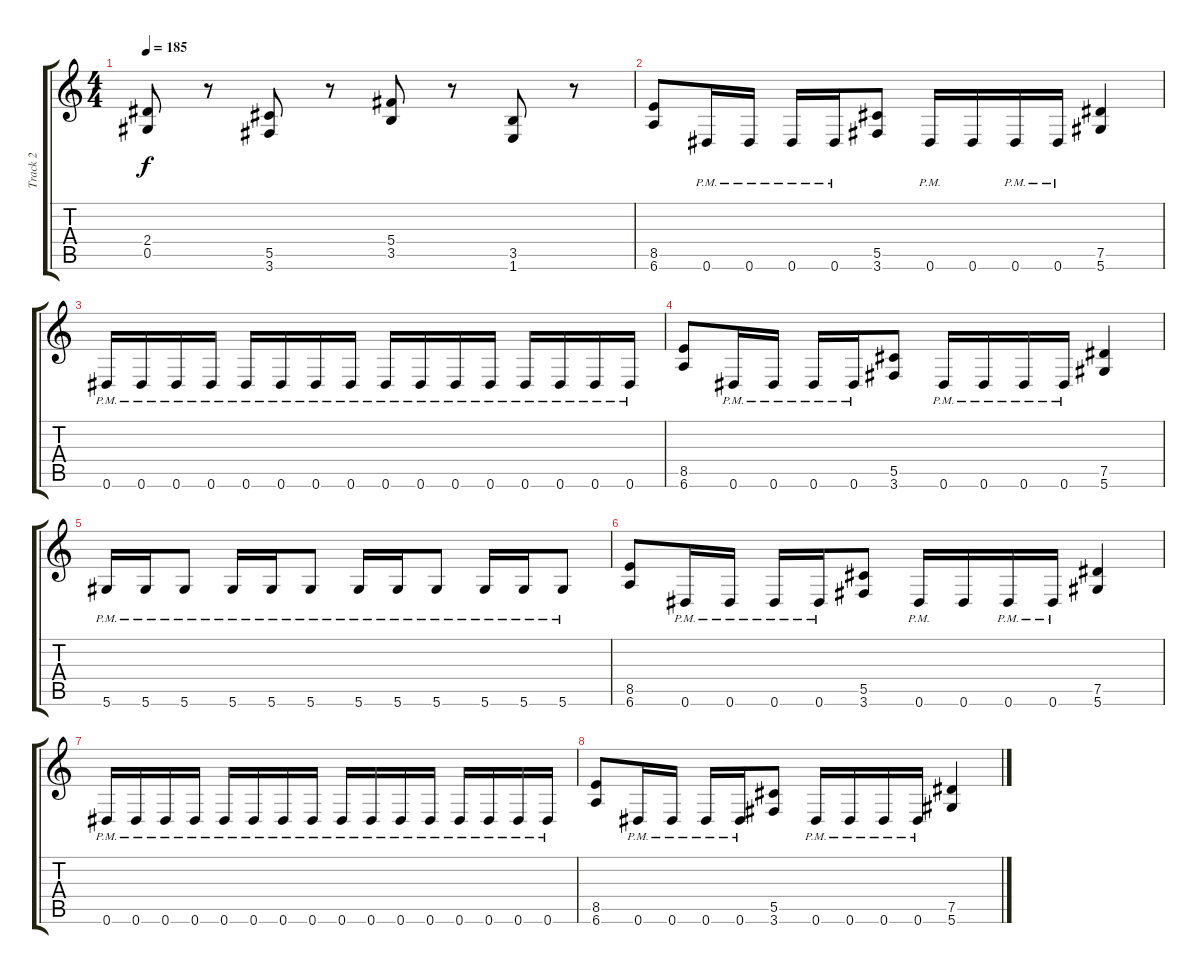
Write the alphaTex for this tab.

\track ("Track 2" "Track 2") {instrument distortionguitar}
\staff {score tabs}
\tuning (Eb4 Bb3 Gb3 Db3 Ab2 Eb2) {hide}
\ts (4 4)
\tempo 185
\clef g2
\ks c
(2.4 0.5).8{dy f} r.8 (5.5 3.6).8 r.8 (5.4 3.5).8 r.8 (3.5 1.6).8 r.8 |
(8.5 6.6).8 0.6{pm}.16 0.6{pm}.16 0.6{pm}.16 0.6{pm}.16 (5.5 3.6).8 0.6{pm}.16 0.6.16 0.6{pm}.16 0.6{pm}.16 (7.5 5.6).4 |
0.6{pm}.16 0.6{pm}.16 0.6{pm}.16 0.6{pm}.16 0.6{pm}.16 0.6{pm}.16 0.6{pm}.16 0.6{pm}.16 0.6{pm}.16 0.6{pm}.16 0.6{pm}.16 0.6{pm}.16 0.6{pm}.16 0.6{pm}.16 0.6{pm}.16 0.6{pm}.16 |
(8.5 6.6).8 0.6{pm}.16 0.6{pm}.16 0.6{pm}.16 0.6{pm}.16 (5.5 3.6).8 0.6{pm}.16 0.6{pm}.16 0.6{pm}.16 0.6{pm}.16 (7.5 5.6).4 |
5.6{pm}.16 5.6{pm}.16 5.6{pm}.8 5.6{pm}.16 5.6{pm}.16 5.6{pm}.8 5.6{pm}.16 5.6{pm}.16 5.6{pm}.8 5.6{pm}.16 5.6{pm}.16 5.6{pm}.8 |
(8.5 6.6).8 0.6{pm}.16 0.6{pm}.16 0.6{pm}.16 0.6{pm}.16 (5.5 3.6).8 0.6{pm}.16 0.6.16 0.6{pm}.16 0.6{pm}.16 (7.5 5.6).4 |
0.6{pm}.16 0.6{pm}.16 0.6{pm}.16 0.6{pm}.16 0.6{pm}.16 0.6{pm}.16 0.6{pm}.16 0.6{pm}.16 0.6{pm}.16 0.6{pm}.16 0.6{pm}.16 0.6{pm}.16 0.6{pm}.16 0.6{pm}.16 0.6{pm}.16 0.6{pm}.16 |
(8.5 6.6).8 0.6{pm}.16 0.6{pm}.16 0.6{pm}.16 0.6{pm}.16 (5.5 3.6).8 0.6{pm}.16 0.6{pm}.16 0.6{pm}.16 0.6{pm}.16 (7.5 5.6).4
